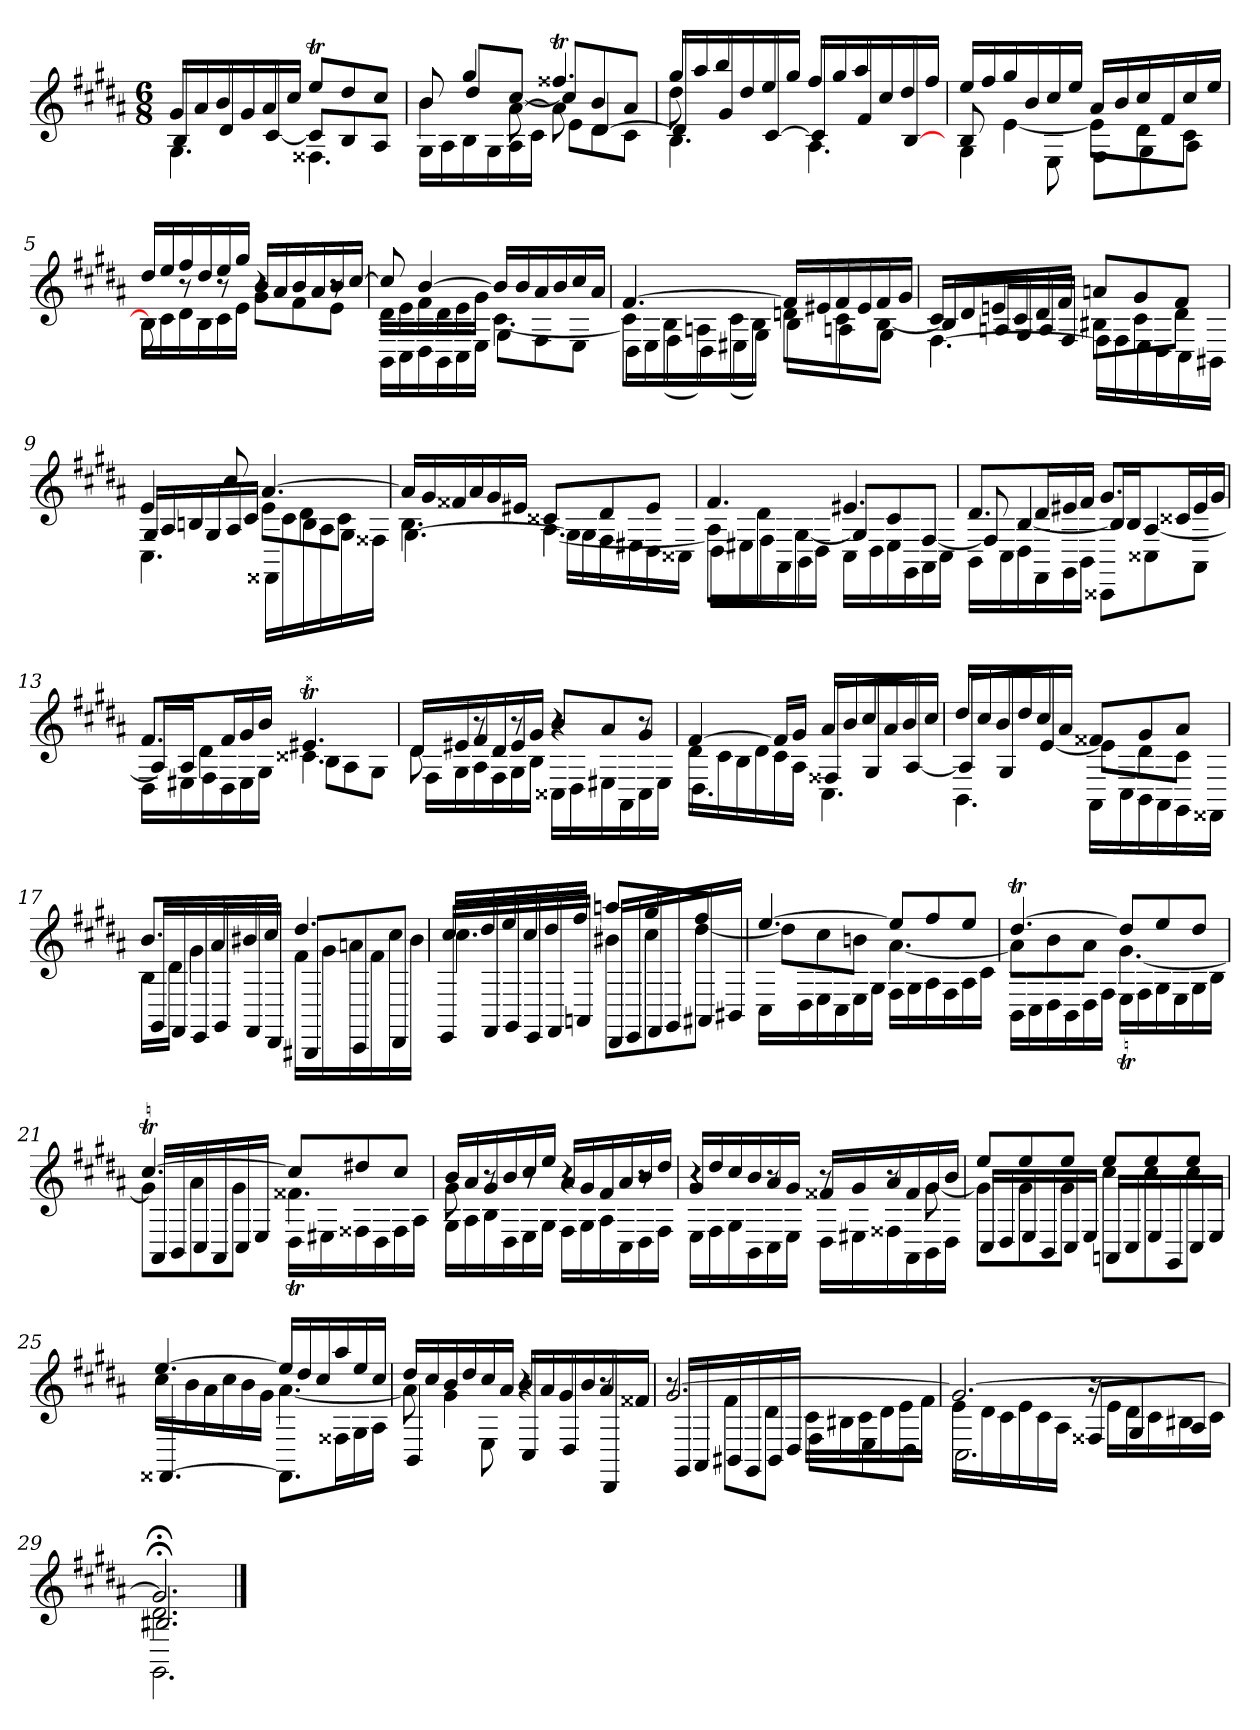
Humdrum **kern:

**kern
*part1
*staff1
*k[f#c#g#d#a#]
*g#:
*M6/8
*MM116
=1
*^
*	*^
16g#/LL	8B/L	4.G#\
16a#/	.	.
16b/	8d#/	.
16g#/	.	.
16a#/	[8c#/J	.
16cc#/JJ	.	.
8ee/L	8c#/L]	4.F##Xt\
8dd#/	8B/	.
8cc#/J	8A#/J	.
=2	=2	=2
*	*	*^
8b/	8ryy	4b\	16G#\LL
.	.	.	16A#\
4gg#/	8dd#/L	.	16B\
.	.	.	16G#\
.	[8cc#/J	[8a#\	16A#\
.	.	.	16c#\JJ
4.ff##Xt/	8cc#/L]	8a#\]	8e\L
.	8b/	[4d#/	8d#\
.	8a#/J	.	8c#\J
=3	=3	=3	=3
16gg#/LL	8dd#\	8d#/L]	4.B\
16aa#/	.	.	.
16bb/	8ryy	8g#\	.
16dd#/	.	.	.
16ee/	8ryy	[8c#/J	.
16gg#/JJ	.	.	.
16ff#/LL	4ryy	8c#/L]	4.A#\
16gg#/	.	.	.
16aa#/	.	8f#\	.
16cc#/	.	.	.
16dd#/	8ryy	[8B/J	.
16ff#/JJ	.	.	.
*	*	*v	*v
=4	=4	=4
16ee/LL	8B/	4G#\
16ff#/	.	.
16gg#/	[4e\	.
16b/	.	.
16cc#/	.	8E\
16ee/JJ	.	.
16a#/LL	8e\L]	8F#\L
16b/	.	.
16cc#/	8d#\	8G#\
16f#/	.	.
16cc#/	8c#\J	8A#\J
16ee/JJ	.	.
=5	=5	=5
16dd#/LL	16B\LL	8B\]
16ee/	16c#\	.
16ff#/	16d#\	8r
16dd#/	16B\	.
16ee/	16c#\	8r
16gg#/JJ	16e\JJ	.
16b/LL	8g#\L	4r
16a#/	.	.
16b/	8f#\	.
16a#/	.	.
16b/	8e\J	8r
[16cc#/JJ	.	.
=6	=6	=6
8cc#/]	16d#\LL	16BB\LL
.	16e\	16C#\
[4b/	16f#\	16D#\
.	16d#\	16BB\
.	16e\	16C#\
.	16g#\JJ	16E\JJ
16b/LL]	[4.c#\	8G#\L
16b/	.	.
16a#/	.	8F#\
16b/	.	.
16cc#/	.	8E\J
16a#/JJ	.	.
=7	=7	=7
[4.f#/	8c#\L]	16D#\LL
.	.	16E\
.	(16B\L	16F#\
.	16An\)	16D#\
.	(16c#\	16E#X\
.	16B\JJ)	16G#\JJ
16f#/LL]	8dn\L	8B\L
16e#X/	.	.
16f#/	8c#\	8An\
16e#/	.	.
16f#/	[8B\J	8G#\J
16g#/JJ	.	.
=8	=8	=8
16c#/LL	8B\L]	[4.F#\
16d#/	.	.
16en/	16An/L	.
16c#/	16G#/	.
16d#/	16A/	.
16f#/JJ	16F#/JJ	.
8an/L	8B#X\L	16F#\LL]
.	.	16F#\
8g#/	8c#\	16E\
.	.	16D#\
8f#/J	8d#\J	16C#\
.	.	16BB#X\JJ
=9	=9	=9
4e/	16G#/LL	4.C#\
.	16A#/	.
.	16Bn/	.
.	16G#/	.
8cc#/	16A#/	.
.	16c#/JJ	.
[4.a#/	8e\L	16FF##X\LL
.	.	16c#\
.	8d#\	16B\
.	.	16A#\
.	8c#\J	16G#\
.	.	16F##X\JJ
=10	=10	=10
16a#/LL]	4.B\	[4.G#\
16g#/	.	.
16f##X/	.	.
16a#/	.	.
16g#/	.	.
16e#X/JJ	.	.
8c##X/L	[4.A#\	16G#\LL]
.	.	16G#\
8d#/	.	16F#\
.	.	16E#X\
8e#/J	.	16D#\
.	.	16C##X\JJ
=11	=11	=11
4.f#/	8A#\L]	16D#\LL
.	.	16E#X\
.	8d#\	16F#\
.	.	16AA#\
.	[8G#/J	16BB\
.	.	16D#\JJ
4.e#X/	8G#/L]	16C#\LL
.	.	16D#\
.	8c#/	16E#\
.	.	16GG#\
.	[8F#/J	16AA#\
.	.	16C#\JJ
=12	=12	=12
8.d#/L	8F#/]	16BB\LL
.	.	16C#\
.	[4B/	16D#\
16d#/L	.	16FF#\
16e#X/	.	16GG#\
16f#/JJ	.	16BB\JJ
8.g#/L	16B/LL]	8CC##X\L
.	16B/JJ	.
.	[4A#/	8C##X\
16c##X/L	.	.
16e#/	.	8AA#\J
16g#/JJ	.	.
=13	=13	=13
8.f#/L	16A#/LL]	16D#\LL
.	16A#/JJ	16E#X\
.	4d#\	16F#\
16f#/L	.	16D#\
16g#/	.	16E#\
16b/JJ	.	16G#\JJ
!LO:TR:acc=##	!	!
4.e#XT/	4.c##X\	8B\L
.	.	8A#\
.	.	8G#\J
=14	=14	=14
16d#/LL	8d#\	16F#\LL
16e#X/	.	16G#\
16f#/	8r	16A#\
16d#/	.	16F#\
16e#/	8r	16G#\
16g#/JJ	.	16B\JJ
8b/L	4r	16C##X\LL
.	.	16D#\
8a#/	.	16E#X\
.	.	16AA#\
8g#/J	8r	16C##\
.	.	16E#\JJ
=15	=15	=15
[4f#/	16d#\LL	4.D#\
.	16c#\	.
.	16B\	.
.	16d#\	.
16f#/LL]	16c#\	.
16g#/JJ	16A#/JJ	.
16a#/LL	8F##X/L	4.C#\
16b/	.	.
16cc#/	8G#/	.
16a#/	.	.
16b/	[8A#/J	.
16cc#/JJ	.	.
=16	=16	=16
16dd#/LL	8A#/L]	4.BB\
16cc#/	.	.
16b/	8G#/	.
16dd#/	.	.
16cc#/	[8e\J	.
16a#/JJ	.	.
8f##X/L	8e\L]	16AA#\LL
.	.	16C#\
8g#/	8d#\	16BB\
.	.	16AA#\
8a#/J	8c#\J	16GG#\
.	.	16FF##X\JJ
=17	=17	=17
8.b/L	16B\LL	16GG#/LL
.	16d#\JJ	16FF#/
.	4g#\	16EE/
16a#/L	.	16GG#/
16b#X/	.	16FF#/
16cc#/JJ	.	16DD#/JJ
4.dd#/	16f#\LL	8BBB#X/L
.	16g#\	.
.	16an\	8CC#/
.	16f#\	.
.	16cc#\	8DD#/J
.	16b#\JJ	.
=18	=18	=18
16cc#/LL	4.cc#\	16EE/LL
16dd#/	.	16FF#/
16ee/	.	16GG#/
16cc#/	.	16EE/
16dd#/	.	16FF#/
16ff#/JJ	.	16AAn/JJ
8aan/L	8b#X\L	16DD#/LL
.	.	16EE/
8gg#/	8cc#\	16FF#/
.	.	16GG#/
8ff#/J	[8dd#\J	16AA#X/
.	.	16BB#X/JJ
=19	=19	=19
[4.ee/	8dd#\L]	16C#\LL
.	.	16D#\
.	8cc#\	16E\
.	.	16C#\
.	8bn\J	16E\
.	.	16G#\JJ
8ee/L]	[4.a#\	16F#\LL
.	.	16G#\
8ff#/	.	16A#\
.	.	16F#\
8ee/J	.	16A#\
.	.	16c#\JJ
=20	=20	=20
[4.dd#t/	8a#\L]	16BB\LL
.	.	16C#\
.	8b\	16D#\
.	.	16BB\
.	8a#\J	16D#\
.	.	16F#\JJ
8dd#/L]	[4.g#t\	16E\LL
.	.	16F#\
8ee/	.	16G#\
.	.	16E\
8dd#/J	.	16G#\
.	.	16B\JJ
=21	=21	=21
[4.cc#t/	8g#\L]	16AA#/LL
.	.	16BB/
.	8a#\	16C#/
.	.	16AA#/
.	8g#\J	16C#/
.	.	16E/JJ
8cc#/L]	4.f##Xt\	16D#\LL
.	.	16E#X\
8dd#X/	.	16F##X\
.	.	16D#\
8cc#/J	.	16F##\
.	.	16A#\JJ
=22	=22	=22
16b/LL	8g#\	16G#\LL
16a#/	.	16A#\
16g#/	8r	16B\
16b/	.	16D#\
16cc#/	8r	16E\
16ee/JJ	.	16G#\JJ
16a#/LL	4r	16F#\LL
16g#/	.	16G#\
16f#/	.	16A#\
16a#/	.	16C#\
16b/	8r	16D#\
16dd#/JJ	.	16F#\JJ
=23	=23	=23
16g#/LL	4r	16E\LL
16dd#/	.	16F#\
16cc#/	.	16G#\
16b/	.	16BB\
16a#/	8r	16C#\
16g#/JJ	.	16E\JJ
16f##X/LL	8r	16D#\LL
16g#/	.	16E#X\
16a#/	8r	16F##X\
16f##/	.	16AA#\
16g#/	[8g#\	16BB\
16b/JJ	.	16D#\JJ
=24	=24	=24
8ee/L	8g#\L]	16C#/LL
.	.	16D#/
8ee/	8g#\	16E/
.	.	16BB/
8ee/J	8g#\J	16C#/
.	.	16E/JJ
8ee/L	8cc#\L	16AAn/LL
.	.	16C#/
8ee/	8cc#\	16E/
.	.	16GG#/
8ee/J	8cc#\J	16C#/
.	.	16E/JJ
=25	=25	=25
[4.ee/	16cc#\LL	[4.FF##X/
.	16b\	.
.	16a#\	.
.	16cc#\	.
.	16b\	.
.	16g#\JJ	.
16ee/LL]	[4.a#\	8.FF##\L]
16dd#/	.	.
16cc#/	.	.
16aa#/	.	16F##X\L
16ee/	.	16G#\
16cc#/JJ	.	16A#\JJ
=26	=26	=26
16dd#/LL	8a#\]	4BB/
16cc#/	.	.
16b/	4g#\	.
16dd#/	.	.
16cc#/	.	8E\
16a#/JJ	.	.
16b/LL	4r	8C#/L
16a#/	.	.
16g#/	.	8D#/
16b/	.	.
16a#/	8r	8DD#/J
16f##X/JJ	.	.
=27	=27	=27
[2.g#/	8r	16GG#/LL
.	.	16AA#/
.	8f#\L	16BB#X/
.	.	16GG#/
.	8d#\J	16BB#/
.	.	16D#/JJ
.	16c#\LL	8F#\L
.	16B#X\	.
.	16c#\	8E\
.	16d#\	.
.	16e\	8D#\J
.	16f#\JJ	.
=28	=28	=28
*	*	*^
2.g#/_	4ryy	16e\LL	2.C#\
.	.	16d#\	.
.	.	16c#\	.
.	.	16e\	.
.	8ryy	16c#\	.
.	.	16A#/JJ	.
.	16r	8F##X/L	.
.	16e\LL	.	.
.	16d#\	8G#/	.
.	16c#\	.	.
.	16B#X\	8A#/J	.
.	16c#\JJ	.	.
=29	=29	=29	=29
2.g#;</]	2.d#\	2.B#X/	2.GG#;<\
*v	*v	*v	*v
==
*-
